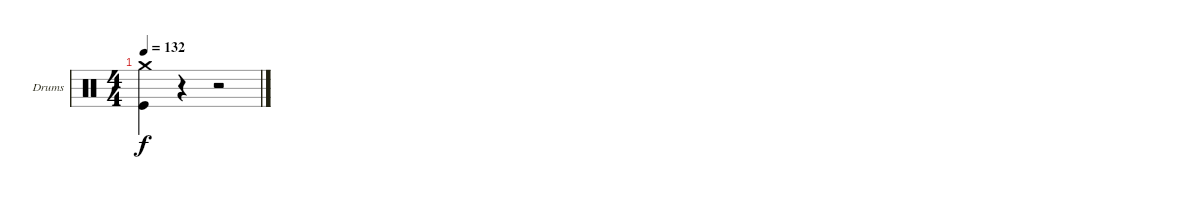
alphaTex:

\bracketExtendMode groupsimilarinstruments
\firstSystemTrackNameOrientation horizontal
\otherSystemsTrackNameOrientation horizontal
\track ("Drumkit" "Drums") {multiBarRest instrument percussion}
\staff {score}
\articulation defaults
\ts (4 4)
\tempo 132
\clef neutral
\ks c
("Crash medium (hit)" "Kick (hit)").4{dy f} r.4 r.2
